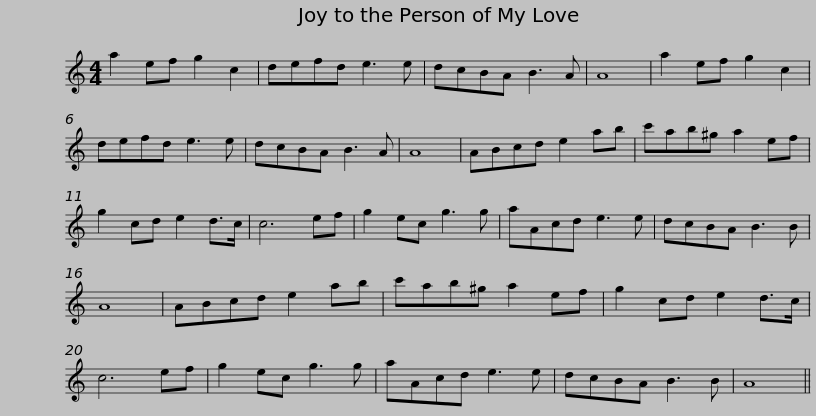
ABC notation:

X:1
L:1/8
M:4/4
I:linebreak $
K:C
V:1 treble
V:1
 a2 ef g2 c2 | defd e3 e | dcBA B3 A | A8 | a2 ef g2 c2 | %5
 defd e3 e | dcBA B3 A | A8 |$ ABcd e2 ab | c'ab^g a2 ef | %10
 g2 cd e2 d>c | c6 ef | g2 ec g3 g | aAcd e3 e | dcBA B3 B |$ %15
 A8 | ABcd e2 ab | c'ab^g a2 ef | g2 cd e2 d>c | c6 ef | %20
 g2 ec g3 g | aAcd e3 e |$ dcBA B3 B | A8 || %24
